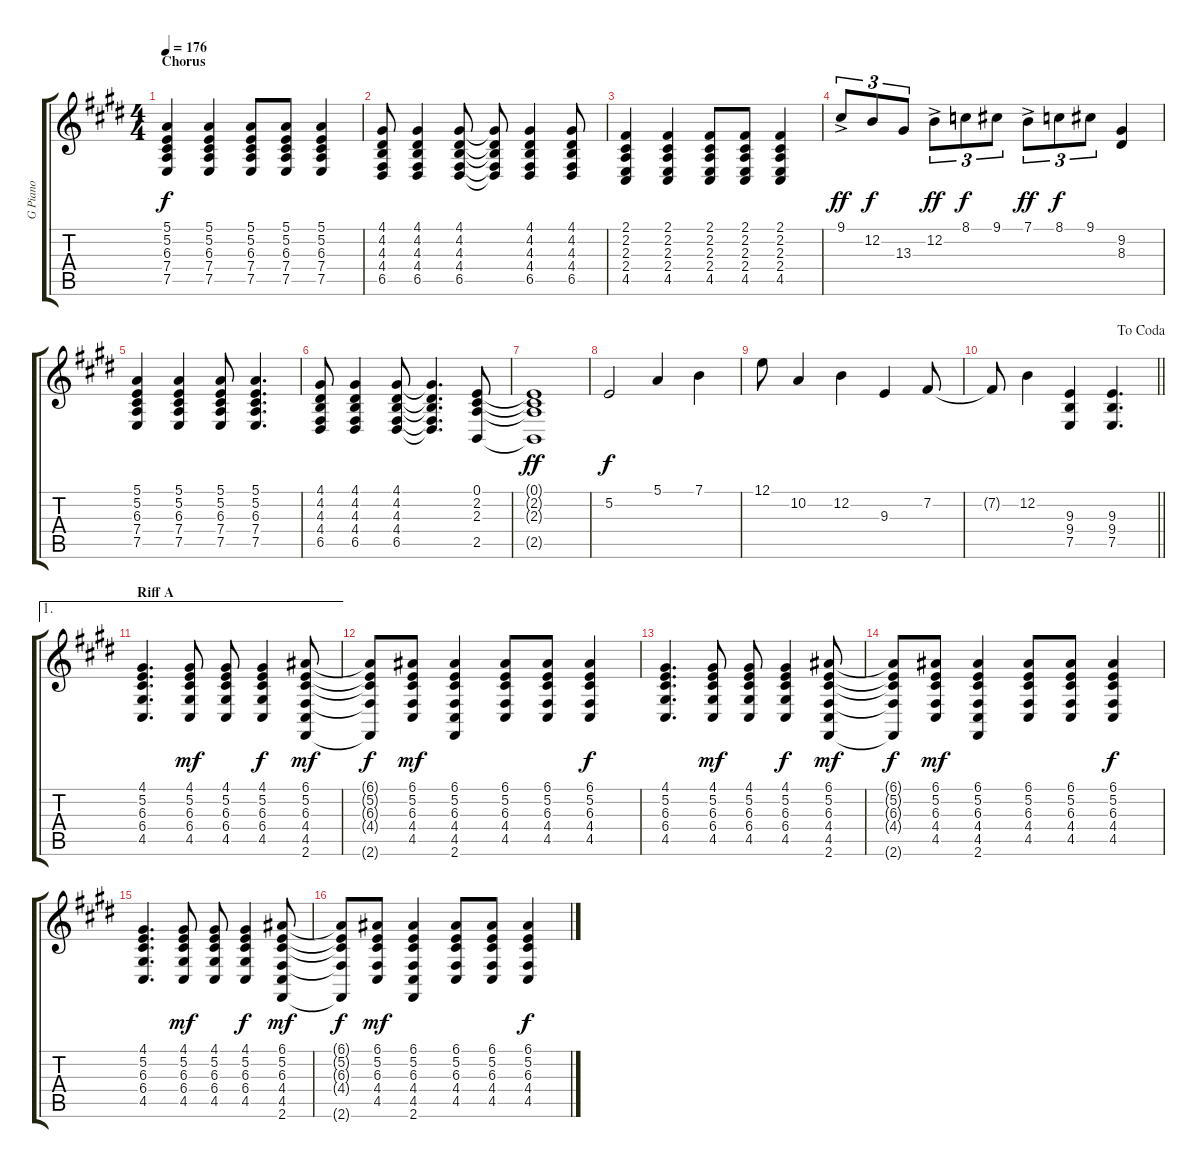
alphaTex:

\track ("G Piano" "G Piano") {instrument brightacousticpiano}
\staff {score tabs}
\tuning (E4 B3 G3 D3 A2 E2) {hide}
\ts (4 4)
\section ("" "Chorus")
\tempo 176
\clef g2
\ks e
(5.1 5.2 6.3 7.4 7.5).4{dy f} (5.1 5.2 6.3 7.4 7.5).4 (5.1 5.2 6.3 7.4 7.5).8 (5.1 5.2 6.3 7.4 7.5).8 (5.1 5.2 6.3 7.4 7.5).4 |
(4.1 4.2 4.3 4.4 6.5).8 (4.1 4.2 4.3 4.4 6.5).4 (4.1 4.2 4.3 4.4 6.5).8 (4.1{t} 4.2{t} 4.3{t} 4.4{t} 6.5{t}).8 (4.1 4.2 4.3 4.4 6.5).4 (4.1 4.2 4.3 4.4 6.5).8 |
(2.1 2.2 2.3 2.4 4.5).4 (2.1 2.2 2.3 2.4 4.5).4 (2.1 2.2 2.3 2.4 4.5).8 (2.1 2.2 2.3 2.4 4.5).8 (2.1 2.2 2.3 2.4 4.5).4 |
9.1{ac}.8{tu (3 2) dy ff} 12.2.8{tu (3 2) dy f} 13.3.8{tu (3 2)} 12.2{ac}.8{tu (3 2) dy ff} 8.1.8{tu (3 2) dy f} 9.1.8{tu (3 2)} 7.1{ac}.8{tu (3 2) dy ff} 8.1.8{tu (3 2) dy f} 9.1.8{tu (3 2)} (9.2 8.3).4 |
(5.1 5.2 6.3 7.4 7.5).4 (5.1 5.2 6.3 7.4 7.5).4 (5.1 5.2 6.3 7.4 7.5).8 (5.1 5.2 6.3 7.4 7.5).4{d} |
(4.1 4.2 4.3 4.4 6.5).8 (4.1 4.2 4.3 4.4 6.5).4 (4.1 4.2 4.3 4.4 6.5).8 (4.1{t} 4.2{t} 4.3{t} 4.4{t} 6.5{t}).4{d} (0.1 2.2 2.3 2.5).8 |
(0.1{t} 2.2{t} 2.3{t} 2.5{t}).1{dy ff} |
5.2.2{dy f} 5.1.4 7.1.4 |
12.1.8 10.2.4 12.2.4 9.3.4 7.2.8 |
\jump dacoda
\barLineRight lightlight
7.2{t}.8 12.2.4 (9.3 9.4 7.5).4 (9.3 9.4 7.5).4{d} |
\ae 1
\section ("" "Riff A")
(4.1 5.2 6.3 6.4 4.5).4{d} (4.1 5.2 6.3 6.4 4.5).8{dy mf} (4.1 5.2 6.3 6.4 4.5).8 (4.1 5.2 6.3 6.4 4.5).4{dy f} (6.1 5.2 6.3 4.4 4.5 2.6).8{dy mf} |
(6.1{t} 5.2{t} 6.3{t} 4.4{t} 2.6{t}).8{dy f} (6.1 5.2 6.3 4.4 4.5).8{dy mf} (6.1 5.2 6.3 4.4 4.5 2.6).4 (6.1 5.2 6.3 4.4 4.5).8 (6.1 5.2 6.3 4.4 4.5).8 (6.1 5.2 6.3 4.4 4.5).4{dy f} |
(4.1 5.2 6.3 6.4 4.5).4{d} (4.1 5.2 6.3 6.4 4.5).8{dy mf} (4.1 5.2 6.3 6.4 4.5).8 (4.1 5.2 6.3 6.4 4.5).4{dy f} (6.1 5.2 6.3 4.4 4.5 2.6).8{dy mf} |
(6.1{t} 5.2{t} 6.3{t} 4.4{t} 2.6{t}).8{dy f} (6.1 5.2 6.3 4.4 4.5).8{dy mf} (6.1 5.2 6.3 4.4 4.5 2.6).4 (6.1 5.2 6.3 4.4 4.5).8 (6.1 5.2 6.3 4.4 4.5).8 (6.1 5.2 6.3 4.4 4.5).4{dy f} |
(4.1 5.2 6.3 6.4 4.5).4{d} (4.1 5.2 6.3 6.4 4.5).8{dy mf} (4.1 5.2 6.3 6.4 4.5).8 (4.1 5.2 6.3 6.4 4.5).4{dy f} (6.1 5.2 6.3 4.4 4.5 2.6).8{dy mf} |
(6.1{t} 5.2{t} 6.3{t} 4.4{t} 2.6{t}).8{dy f} (6.1 5.2 6.3 4.4 4.5).8{dy mf} (6.1 5.2 6.3 4.4 4.5 2.6).4 (6.1 5.2 6.3 4.4 4.5).8 (6.1 5.2 6.3 4.4 4.5).8 (6.1 5.2 6.3 4.4 4.5).4{dy f}
